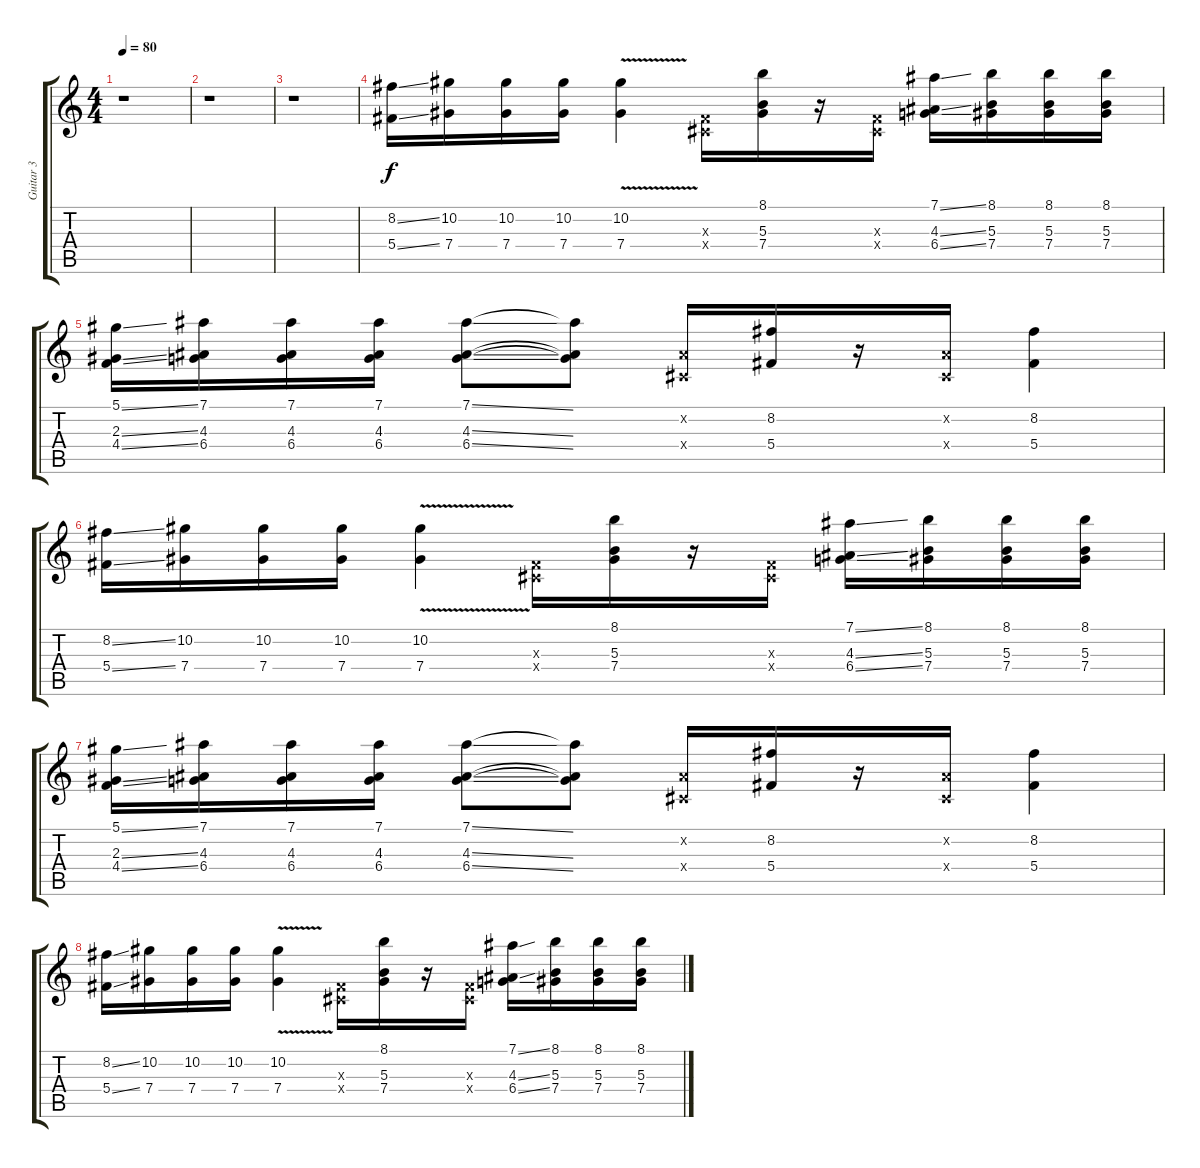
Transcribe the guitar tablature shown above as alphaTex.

\track ("Guitar 3" "Guitar 3") {instrument overdrivenguitar}
\staff {score tabs}
\tuning (Eb4 Bb3 Gb3 Db3 Ab2 Eb2) {hide}
\ts (4 4)
\tempo 80
\clef g2
\ks c
r.1{dy f} |
r.1 |
r.1 |
(8.2{ss} 5.4{ss}).16 (10.2 7.4).16 (10.2 7.4).16 (10.2 7.4).16 (10.2{v} 7.4{v}).4 (0.3{x} 0.4{x}).16 (8.1 5.3 7.4).16 r.16 (0.3{x} 0.4{x}).16 (7.1{ss} 4.3{ss} 6.4{ss}).16 (8.1 5.3 7.4).16 (8.1 5.3 7.4).16 (8.1 5.3 7.4).16 |
(5.1{ss} 2.3{ss} 4.4{ss}).16 (7.1 4.3 6.4).16 (7.1 4.3 6.4).16 (7.1 4.3 6.4).16 (7.1{ss} 4.3{ss} 6.4{ss}).8 (7.1{t} 4.3{t} 6.4{t}).8 (0.2{x} 0.4{x}).16 (8.2 5.4).16 r.16 (0.2{x} 0.4{x}).16 (8.2 5.4).4 |
(8.2{ss} 5.4{ss}).16 (10.2 7.4).16 (10.2 7.4).16 (10.2 7.4).16 (10.2{v} 7.4{v}).4 (0.3{x} 0.4{x}).16 (8.1 5.3 7.4).16 r.16 (0.3{x} 0.4{x}).16 (7.1{ss} 4.3{ss} 6.4{ss}).16 (8.1 5.3 7.4).16 (8.1 5.3 7.4).16 (8.1 5.3 7.4).16 |
(5.1{ss} 2.3{ss} 4.4{ss}).16 (7.1 4.3 6.4).16 (7.1 4.3 6.4).16 (7.1 4.3 6.4).16 (7.1{ss} 4.3{ss} 6.4{ss}).8 (7.1{t} 4.3{t} 6.4{t}).8 (0.2{x} 0.4{x}).16 (8.2 5.4).16 r.16 (0.2{x} 0.4{x}).16 (8.2 5.4).4 |
(8.2{ss} 5.4{ss}).16 (10.2 7.4).16 (10.2 7.4).16 (10.2 7.4).16 (10.2{v} 7.4{v}).4 (0.3{x} 0.4{x}).16 (8.1 5.3 7.4).16 r.16 (0.3{x} 0.4{x}).16 (7.1{ss} 4.3{ss} 6.4{ss}).16 (8.1 5.3 7.4).16 (8.1 5.3 7.4).16 (8.1 5.3 7.4).16
